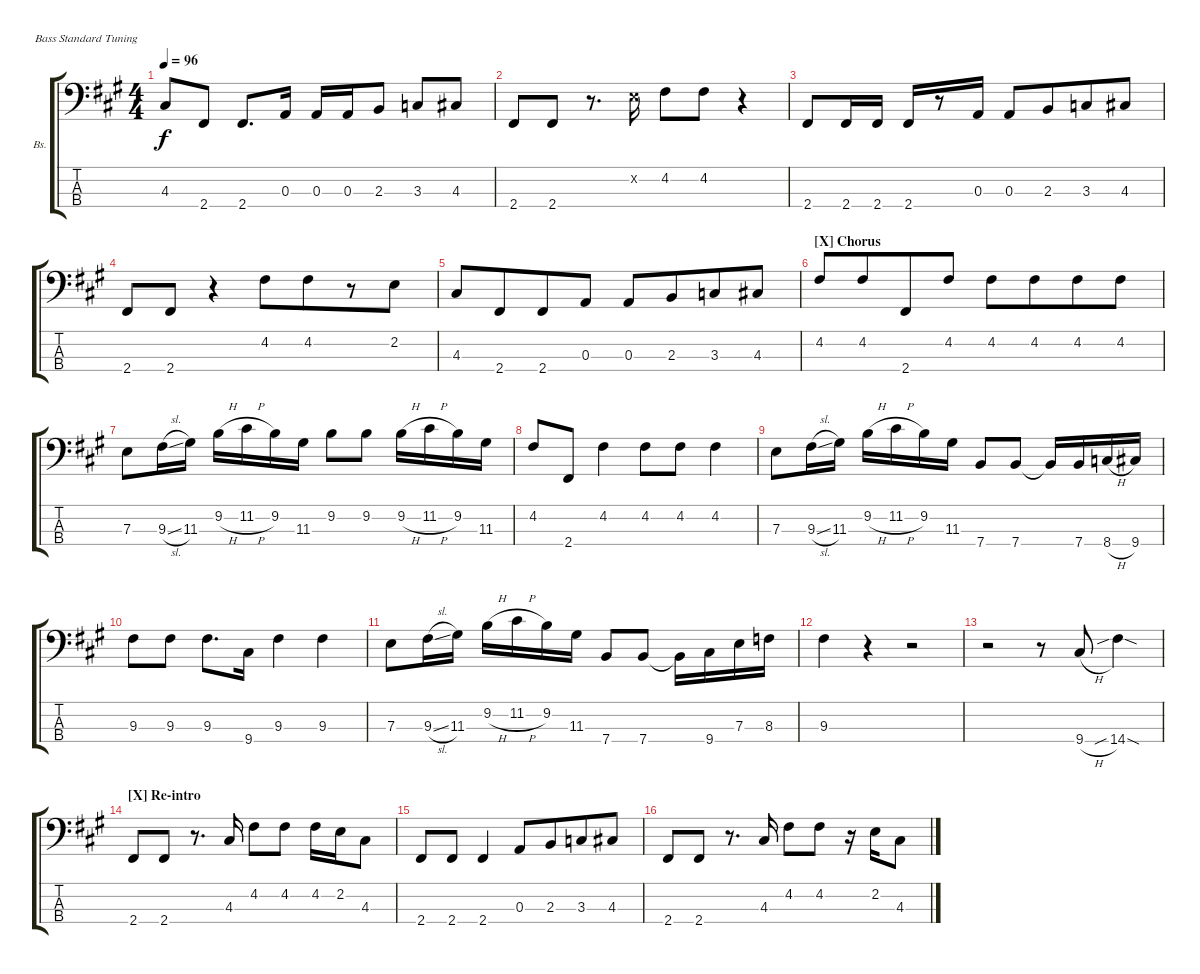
\defaultSystemsLayout 4
\bracketExtendMode groupsimilarinstruments
\firstSystemTrackNameOrientation horizontal
\otherSystemsTrackNameOrientation horizontal
\track ("Bass" "Bs.") {instrument electricbassfinger}
\staff {score tabs}
\tuning (G2 D2 A1 E1)
\ts (4 4)
\tempo 96
\clef f4
\ks a
4.3.8{dy f} 2.4.8{beam split} 2.4.8{d} 0.3.16 0.3.16 0.3.16 2.3.8 3.3.8 4.3.8 |
2.4.8 2.4.8 r.8{d} 2.2{x}.16 4.2.8 4.2.8{beam merge} r.4{beam merge} |
2.4.8 2.4.16 2.4.16 2.4.16 r.8 0.3.16 0.3.8 2.3.8{beam merge} 3.3.8 4.3.8 |
2.4.8 2.4.8 r.4 4.2.8{beam merge} 4.2.8{beam merge} r.8{beam merge} 2.2.8 |
4.3.8 2.4.8{beam merge} 2.4.8 0.3.8 0.3.8 2.3.8{beam merge} 3.3.8 4.3.8 |
\section ("X" "Chorus")
4.2.8 4.2.8{beam merge} 2.4.8 4.2.8 4.2.8 4.2.8{beam merge} 4.2.8 4.2.8 |
7.3.8 9.3{sl}.16 11.3.16 9.2{h}.16 11.2{h}.16 9.2.16 11.3.16 9.2.8 9.2.8 9.2{h}.16 11.2{h}.16 9.2.16 11.3.16 |
4.2.8 2.4.8 4.2.4 4.2.8 4.2.8 4.2.4 |
7.3.8 9.3{sl}.16 11.3.16 9.2{h}.16 11.2{h}.16 9.2.16 11.3.16 7.4.8 7.4.8 7.4{t}.16 7.4.16 8.4{h}.16 9.4.16 |
9.3.8 9.3.8 9.3.8{d} 9.4.16 9.3.4 9.3.4 |
7.3.8 9.3{sl}.16 11.3.16 9.2{h}.16 11.2{h}.16 9.2.16 11.3.16 7.4.8 7.4.8 7.4{t}.16 9.4.16 7.3.16 8.3.16 |
9.3.4 r.4 r.2 |
r.2 r.8 9.4{h}.8 14.4{sib sod}.4 |
\section ("X" "Re-intro")
2.4.8 2.4.8 r.8{d} 4.3.16 4.2.8 4.2.8 4.2.16 2.2.16 4.3.8 |
2.4.8 2.4.8 2.4.4 0.3.8 2.3.8{beam merge} 3.3.8 4.3.8 |
2.4.8 2.4.8 r.8{d} 4.3.16 4.2.8 4.2.8 r.16 2.2.16 4.3.8
